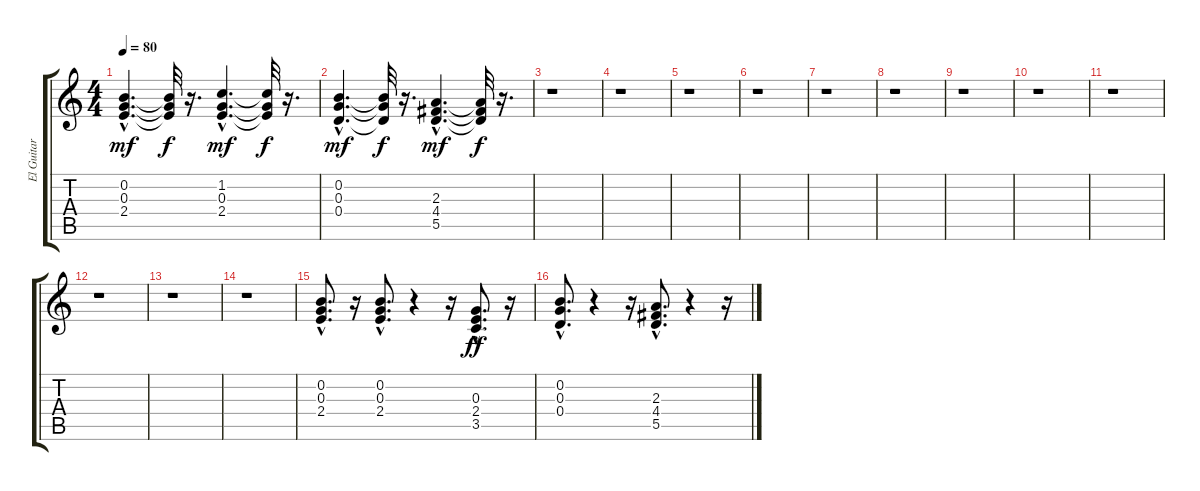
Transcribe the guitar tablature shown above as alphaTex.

\track ("El Guitar" "El Guitar") {instrument overdrivenguitar}
\staff {score tabs}
\tuning (E4 B3 G3 D3 A2 E2) {hide}
\ts (4 4)
\tempo 80
\clef g2
\ks c
(0.2{hac} 0.3{hac} 2.4{hac}).4{d dy mf} (0.2{t} 0.3{t} 2.4{t}).32{dy f} r.16{d} (1.2{hac} 0.3{hac} 2.4{hac}).4{d dy mf} (1.2{t} 0.3{t} 2.4{t}).32{dy f} r.16{d} |
(0.2{hac} 0.3{hac} 0.4{hac}).4{d dy mf} (0.2{t} 0.3{t} 0.4{t}).32{dy f} r.16{d} (2.3{hac} 4.4{hac} 5.5{hac}).4{d dy mf} (2.3{t} 4.4{t} 5.5{t}).32{dy f} r.16{d} |
r.1 |
r.1 |
r.1 |
r.1 |
r.1 |
r.1 |
r.1 |
r.1 |
r.1 |
r.1 |
r.1 |
r.1 |
(0.2{hac} 0.3{hac} 2.4{hac}).8{d} r.16 (0.2{hac} 0.3{hac} 2.4{hac}).8{d} r.4 r.16 (0.3{hac} 2.4{hac} 3.5{hac}).8{d dy ff} r.16 |
(0.2{hac} 0.3{hac} 0.4{hac}).8{d} r.4 r.16 (2.3{hac} 4.4{hac} 5.5{hac}).8{d} r.4 r.16
